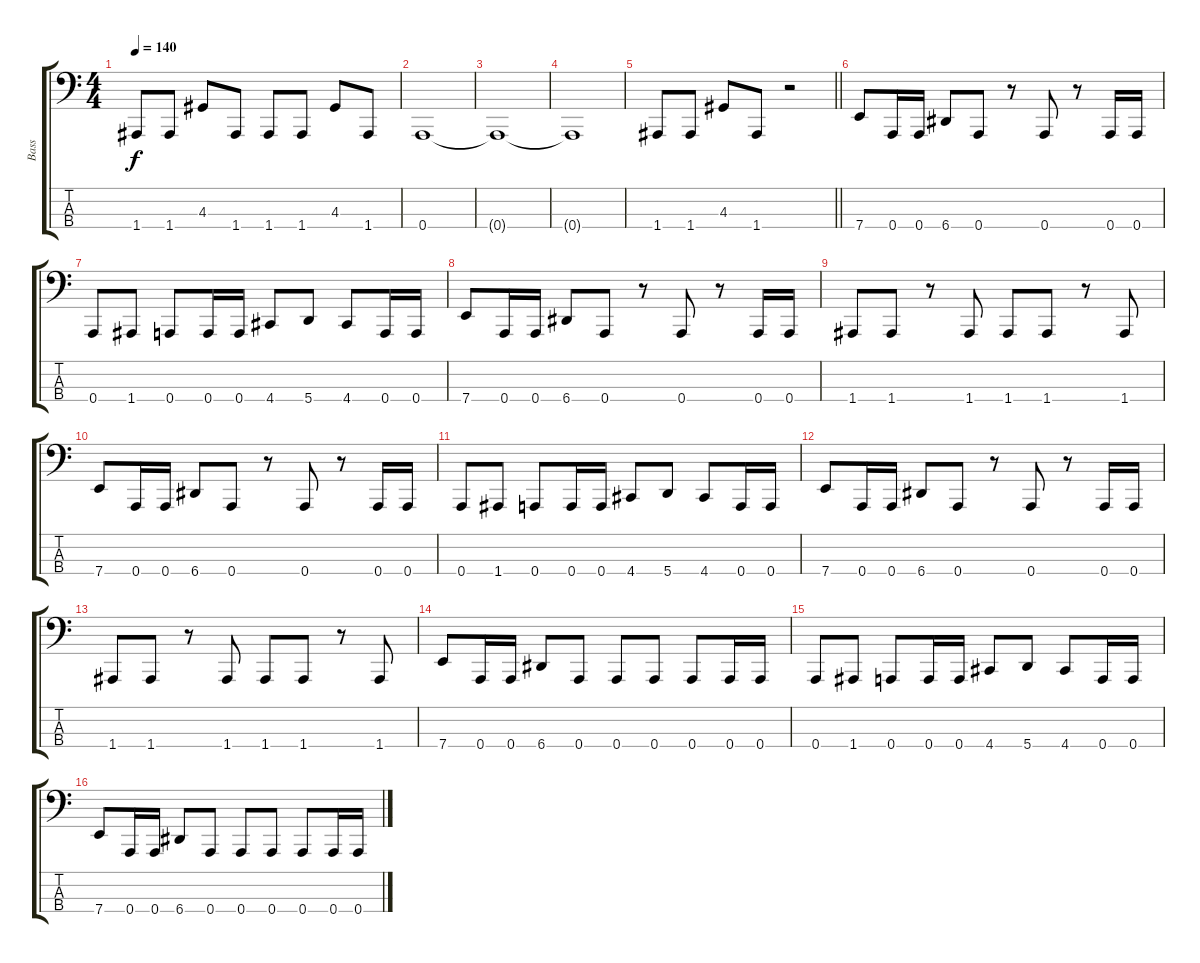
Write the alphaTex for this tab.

\track ("Bass" "Bass") {instrument electricbasspick}
\staff {score tabs}
\tuning (D2 A1 E1 A0) {hide}
\ts (4 4)
\tempo 140
\clef f4
\ks c
1.4.8{dy f} 1.4.8 4.3.8 1.4.8 1.4.8 1.4.8 4.3.8 1.4.8 |
0.4.1 |
0.4{t}.1 |
0.4{t}.1 |
\barLineRight lightlight
1.4.8 1.4.8 4.3.8 1.4.8 r.2 |
\section ("" "")
7.4.8 0.4.16 0.4.16 6.4.8 0.4.8 r.8 0.4.8 r.8 0.4.16 0.4.16 |
0.4.8 1.4.8 0.4.8 0.4.16 0.4.16 4.4.8 5.4.8 4.4.8 0.4.16 0.4.16 |
7.4.8 0.4.16 0.4.16 6.4.8 0.4.8 r.8 0.4.8 r.8 0.4.16 0.4.16 |
1.4.8 1.4.8 r.8 1.4.8 1.4.8 1.4.8 r.8 1.4.8 |
7.4.8 0.4.16 0.4.16 6.4.8 0.4.8 r.8 0.4.8 r.8 0.4.16 0.4.16 |
0.4.8 1.4.8 0.4.8 0.4.16 0.4.16 4.4.8 5.4.8 4.4.8 0.4.16 0.4.16 |
7.4.8 0.4.16 0.4.16 6.4.8 0.4.8 r.8 0.4.8 r.8 0.4.16 0.4.16 |
1.4.8 1.4.8 r.8 1.4.8 1.4.8 1.4.8 r.8 1.4.8 |
7.4.8 0.4.16 0.4.16 6.4.8 0.4.8 0.4.8 0.4.8 0.4.8 0.4.16 0.4.16 |
0.4.8 1.4.8 0.4.8 0.4.16 0.4.16 4.4.8 5.4.8 4.4.8 0.4.16 0.4.16 |
7.4.8 0.4.16 0.4.16 6.4.8 0.4.8 0.4.8 0.4.8 0.4.8 0.4.16 0.4.16
